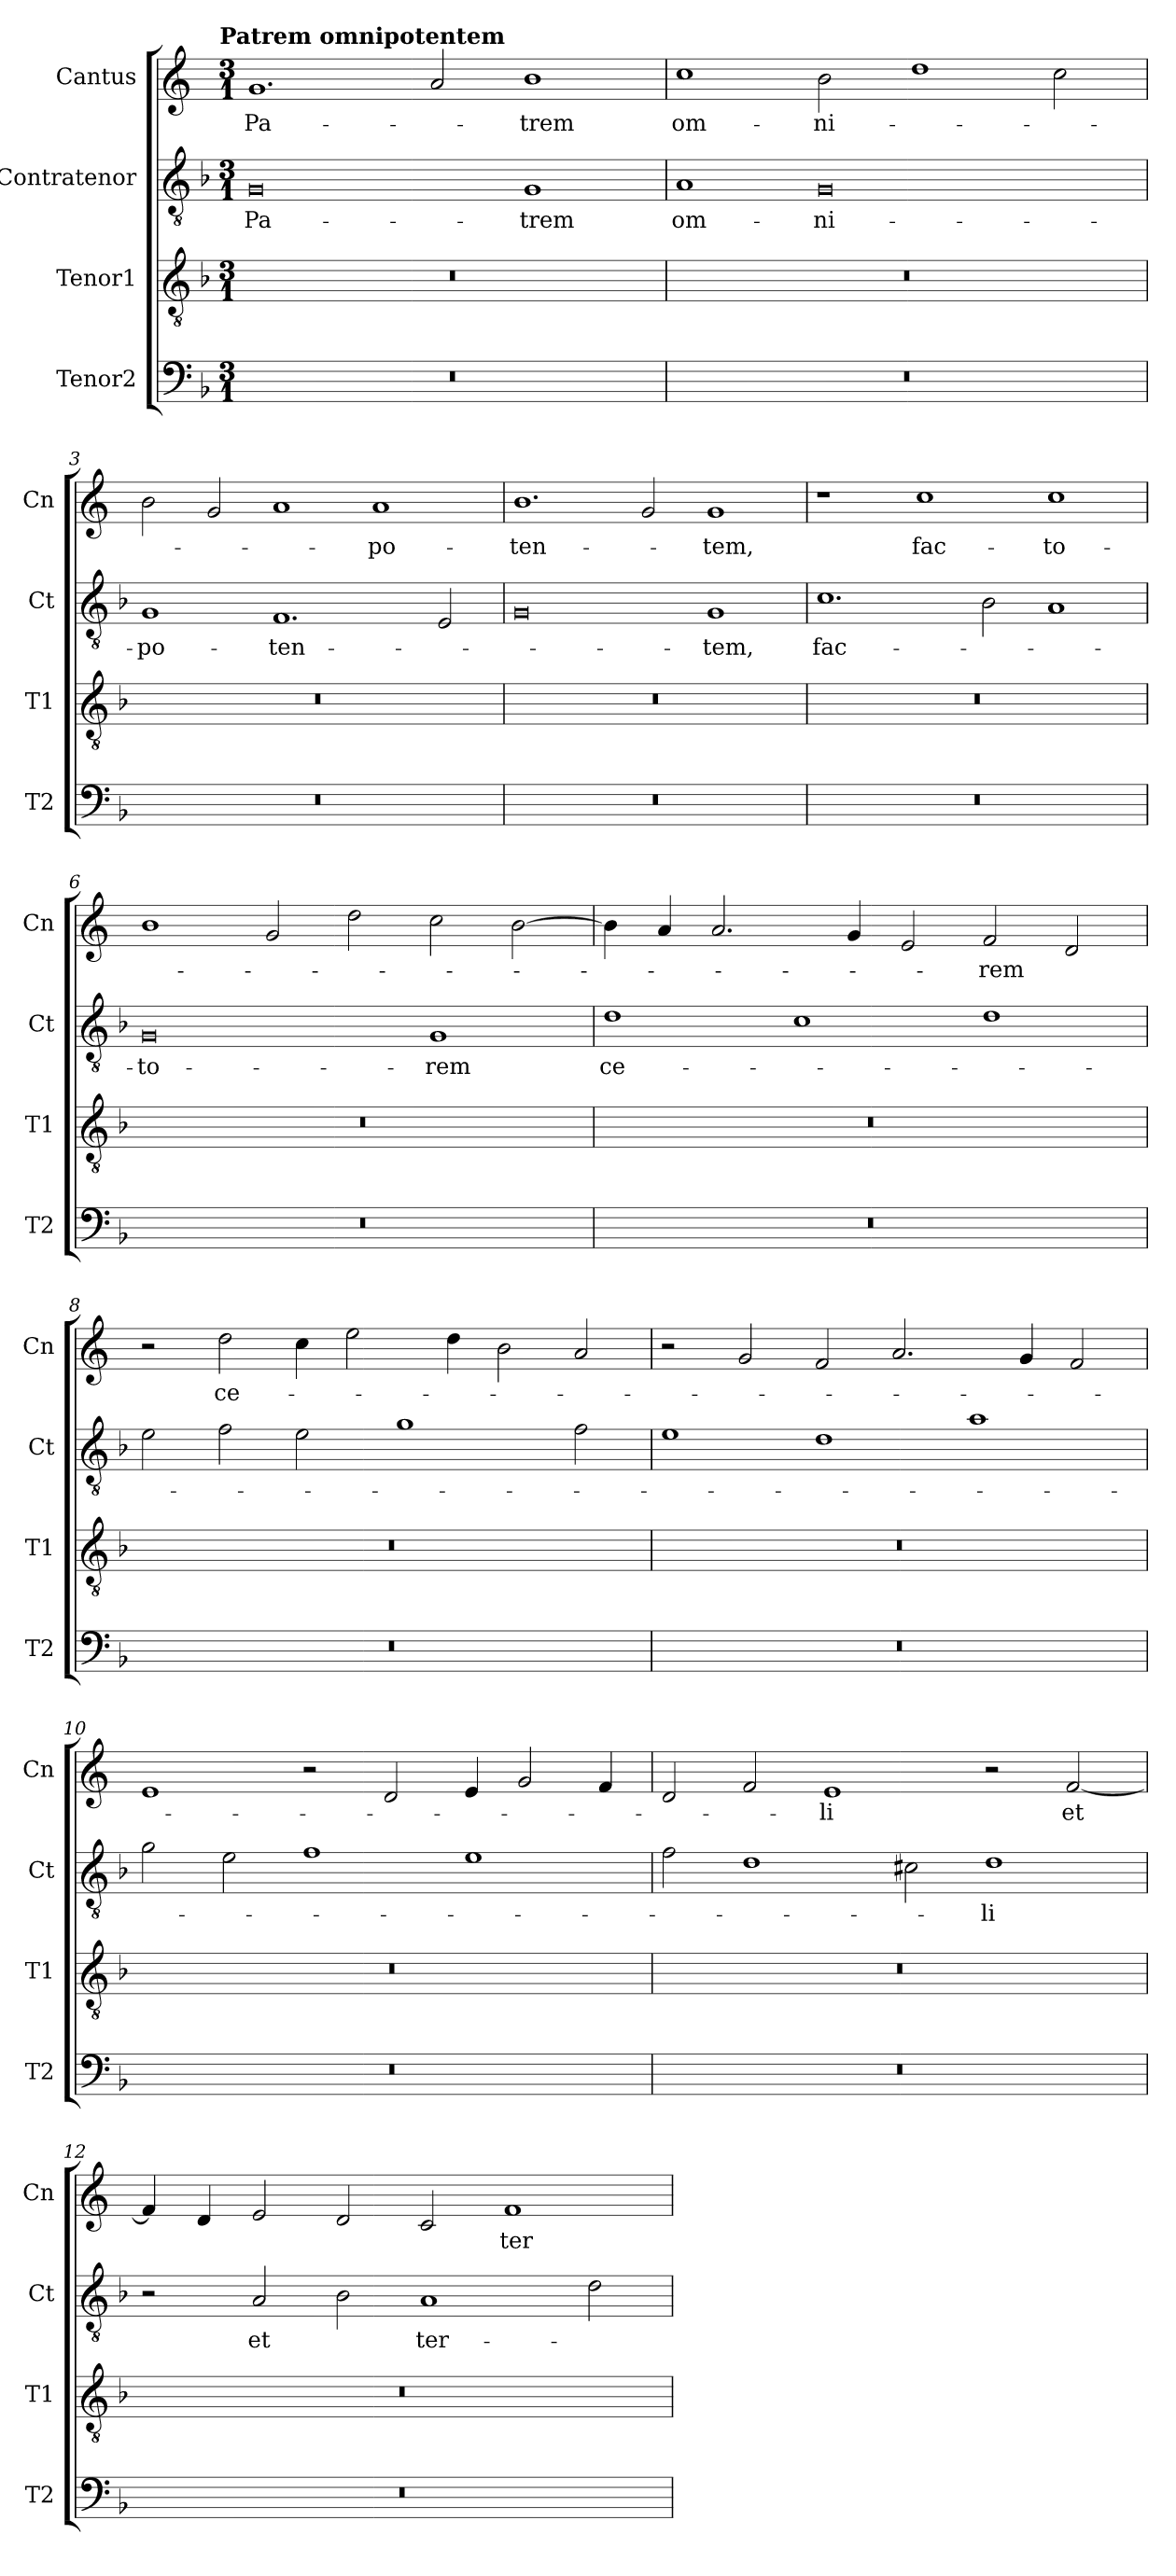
**kern	**kern	**kern	**text	**kern	**text
*part4	*part3	*part2	*part2	*part1	*part1
*staff4	*staff3	*staff2	*staff2	*staff1	*staff1
*I"Tenor2	*I"Tenor1	*I"Contratenor	*	*I"Cantus	*
*I'T2	*I'T1	*I'Ct	*	*I'Cn	*
*clefF4	*clefGv2	*clefGv2	*	*clefG2	*
*k[b-]	*k[b-]	*k[b-]	*	*k[]	*
!!LO:TX:omd:t=Patrem omnipotentem
*M3/1	*M3/1	*M3/1	*	*M3/1	*
*MM320	*MM320	*MM320	*	*MM320	*
=1	=1	=1	=1	=1	=1
0.r	0.r	0G	Pa-	1.g	Pa-
.	.	.	.	2a/	.
.	.	1G	-trem	1b	-trem
=2	=2	=2	=2	=2	=2
0.r	0.r	1A	om-	1cc	om-
.	.	0G	-ni-	2b\	-ni-
.	.	.	.	1dd	.
.	.	.	.	2cc\	.
=3	=3	=3	=3	=3	=3
0.r	0.r	1G	-po-	2b\	.
.	.	.	.	2g/	.
.	.	1.F	-ten-	1a	.
.	.	.	.	1a	-po-
.	.	2E/	.	.	.
=4	=4	=4	=4	=4	=4
0.r	0.r	0G	.	1.b	-ten-
.	.	.	.	2g/	.
.	.	1G	-tem,	1g	-tem,
=5	=5	=5	=5	=5	=5
0.r	0.r	1.c	fac-	1r	.
.	.	.	.	1cc	fac-
.	.	2B-\	.	.	.
.	.	1A	.	1cc	-to-
=6	=6	=6	=6	=6	=6
0.r	0.r	0G	-to-	1b	.
.	.	.	.	2g/	.
.	.	.	.	2dd\	.
.	.	1G	-rem	2cc\	.
.	.	.	.	[2b\	.
=7	=7	=7	=7	=7	=7
0.r	0.r	1d	ce-	4b\]	.
.	.	.	.	4a/	.
.	.	.	.	2.a/	.
.	.	1c	.	.	.
.	.	.	.	4g/	.
.	.	.	.	2e/	.
.	.	1d	.	2f/	-rem
.	.	.	.	2d/	.
=8	=8	=8	=8	=8	=8
0.r	0.r	2e\	.	2r	.
.	.	2f\	.	2dd\	-ce-
.	.	2e\	.	4cc\	.
.	.	.	.	2ee\	.
.	.	1g	.	.	.
.	.	.	.	4dd\	.
.	.	.	.	2b\	.
.	.	2f\	.	2a/	.
=9	=9	=9	=9	=9	=9
0.r	0.r	1e	.	2r	.
.	.	.	.	2g/	.
.	.	1d	.	2f/	.
.	.	.	.	2.a/	.
.	.	1a	.	.	.
.	.	.	.	4g/	.
.	.	.	.	2f/	.
=10	=10	=10	=10	=10	=10
0.r	0.r	2g\	.	1e	.
.	.	2e\	.	.	.
.	.	1f	.	2r	.
.	.	.	.	2d/	.
.	.	1e	.	4e/	.
.	.	.	.	2g/	.
.	.	.	.	4f/	.
=11	=11	=11	=11	=11	=11
0.r	0.r	2f\	.	2d/	.
.	.	1d	.	2f/	.
.	.	.	.	1e	-li
.	.	2c#X\	.	.	.
.	.	1d	-li	2r	.
.	.	.	.	[2f/	et
=12	=12	=12	=12	=12	=12
0.r	0.r	2r	.	4f/]	.
.	.	.	.	4d/	.
.	.	2A/	et	2e/	.
.	.	2B-\	.	2d/	.
.	.	1A	ter-	2c/	.
.	.	.	.	1f	ter-
.	.	2d\	.	.	.
=	=	=	=	=	=
*-	*-	*-	*-	*-	*-
